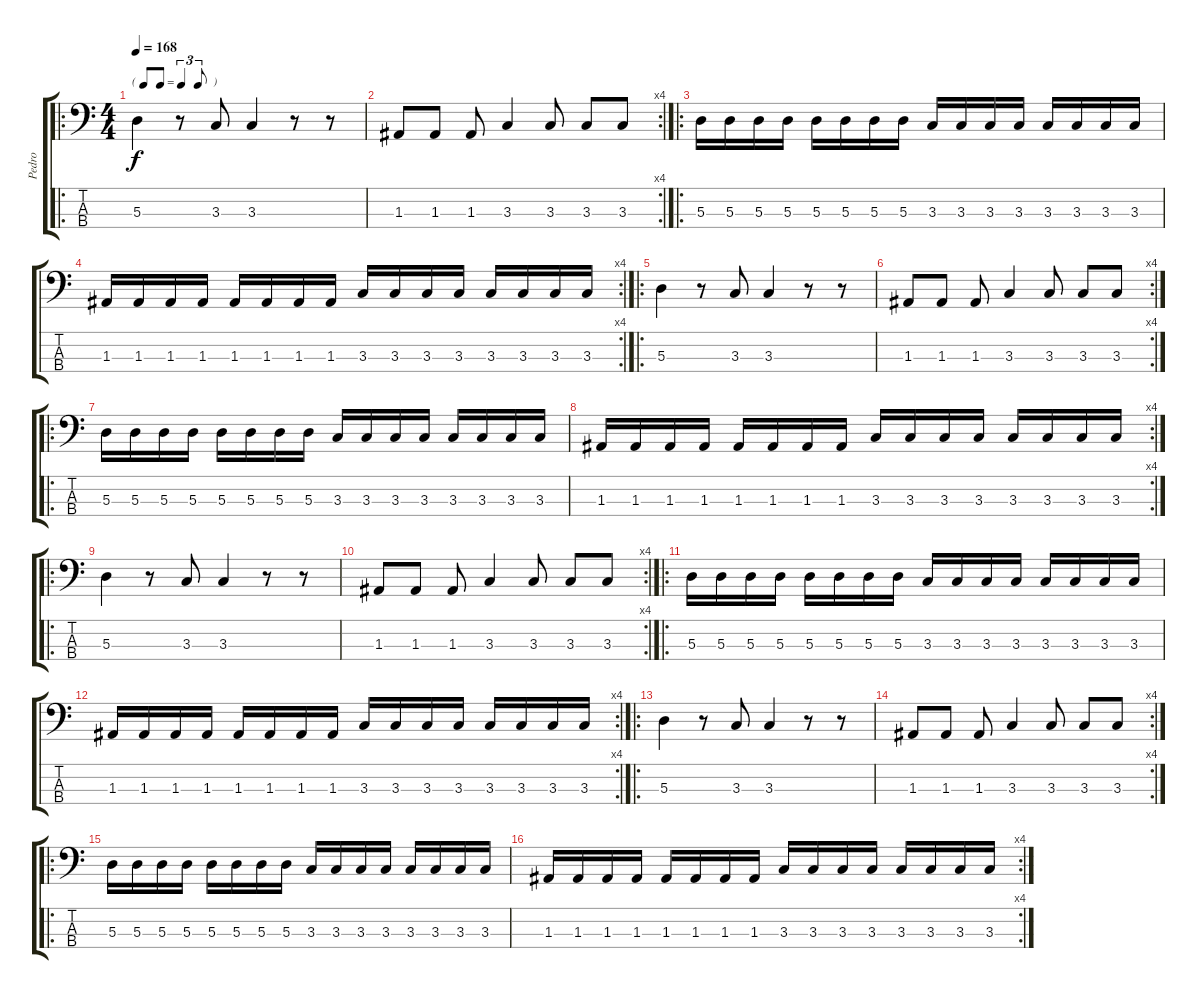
\track ("Pedro" "Pedro") {instrument electricbasspick}
\staff {score tabs}
\tuning (G2 D2 A1 E1) {hide}
\ro
\ts (4 4)
\tf triplet8th
\tempo 168
\clef f4
\ks c
5.3.4{dy f instrument electricbasspick} r.8 3.3.8 3.3.4 r.8 r.8 |
\rc 4
1.3.8 1.3.8 1.3.8 3.3.4 3.3.8 3.3.8 3.3.8 |
\ro
5.3.16 5.3.16 5.3.16 5.3.16 5.3.16 5.3.16 5.3.16 5.3.16 3.3.16 3.3.16 3.3.16 3.3.16 3.3.16 3.3.16 3.3.16 3.3.16 |
\rc 4
1.3.16 1.3.16 1.3.16 1.3.16 1.3.16 1.3.16 1.3.16 1.3.16 3.3.16 3.3.16 3.3.16 3.3.16 3.3.16 3.3.16 3.3.16 3.3.16 |
\ro
5.3.4 r.8 3.3.8 3.3.4 r.8 r.8 |
\rc 4
1.3.8 1.3.8 1.3.8 3.3.4 3.3.8 3.3.8 3.3.8 |
\ro
5.3.16 5.3.16 5.3.16 5.3.16 5.3.16 5.3.16 5.3.16 5.3.16 3.3.16 3.3.16 3.3.16 3.3.16 3.3.16 3.3.16 3.3.16 3.3.16 |
\rc 4
1.3.16 1.3.16 1.3.16 1.3.16 1.3.16 1.3.16 1.3.16 1.3.16 3.3.16 3.3.16 3.3.16 3.3.16 3.3.16 3.3.16 3.3.16 3.3.16 |
\ro
5.3.4 r.8 3.3.8 3.3.4 r.8 r.8 |
\rc 4
1.3.8 1.3.8 1.3.8 3.3.4 3.3.8 3.3.8 3.3.8 |
\ro
5.3.16 5.3.16 5.3.16 5.3.16 5.3.16 5.3.16 5.3.16 5.3.16 3.3.16 3.3.16 3.3.16 3.3.16 3.3.16 3.3.16 3.3.16 3.3.16 |
\rc 4
1.3.16 1.3.16 1.3.16 1.3.16 1.3.16 1.3.16 1.3.16 1.3.16 3.3.16 3.3.16 3.3.16 3.3.16 3.3.16 3.3.16 3.3.16 3.3.16 |
\ro
5.3.4 r.8 3.3.8 3.3.4 r.8 r.8 |
\rc 4
1.3.8 1.3.8 1.3.8 3.3.4 3.3.8 3.3.8 3.3.8 |
\ro
5.3.16 5.3.16 5.3.16 5.3.16 5.3.16 5.3.16 5.3.16 5.3.16 3.3.16 3.3.16 3.3.16 3.3.16 3.3.16 3.3.16 3.3.16 3.3.16 |
\rc 4
1.3.16 1.3.16 1.3.16 1.3.16 1.3.16 1.3.16 1.3.16 1.3.16 3.3.16 3.3.16 3.3.16 3.3.16 3.3.16 3.3.16 3.3.16 3.3.16
